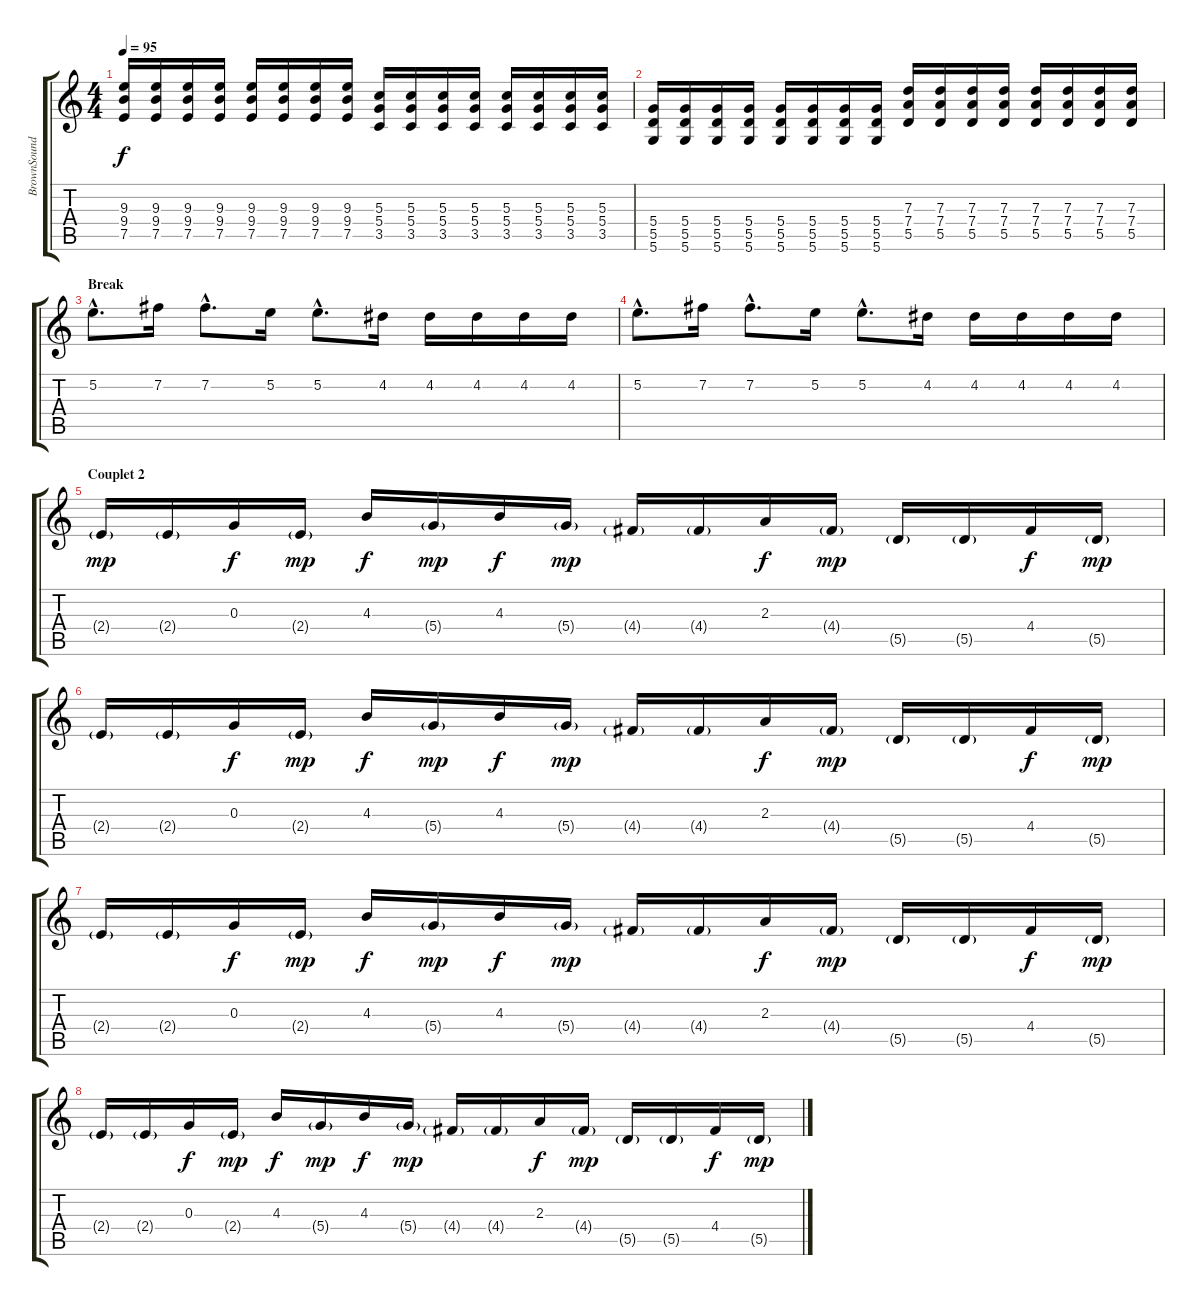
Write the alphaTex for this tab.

\track ("BrownSound" "BrownSound") {instrument distortionguitar}
\staff {score tabs}
\tuning (E4 B3 G3 D3 A2 D2) {hide}
\ts (4 4)
\tempo 95
\clef g2
\ks c
(9.3 9.4 7.5).16{dy f} (9.3 9.4 7.5).16 (9.3 9.4 7.5).16 (9.3 9.4 7.5).16 (9.3 9.4 7.5).16 (9.3 9.4 7.5).16 (9.3 9.4 7.5).16 (9.3 9.4 7.5).16 (5.3 5.4 3.5).16 (5.3 5.4 3.5).16 (5.3 5.4 3.5).16 (5.3 5.4 3.5).16 (5.3 5.4 3.5).16 (5.3 5.4 3.5).16 (5.3 5.4 3.5).16 (5.3 5.4 3.5).16 |
(5.4 5.5 5.6).16 (5.4 5.5 5.6).16 (5.4 5.5 5.6).16 (5.4 5.5 5.6).16 (5.4 5.5 5.6).16 (5.4 5.5 5.6).16 (5.4 5.5 5.6).16 (5.4 5.5 5.6).16 (7.3 7.4 5.5).16 (7.3 7.4 5.5).16 (7.3 7.4 5.5).16 (7.3 7.4 5.5).16 (7.3 7.4 5.5).16 (7.3 7.4 5.5).16 (7.3 7.4 5.5).16 (7.3 7.4 5.5).16 |
\section ("" "Break")
5.2{hac}.8{d} 7.2.16 7.2{hac}.8{d} 5.2.16 5.2{hac}.8{d} 4.2.16 4.2.16 4.2.16 4.2.16 4.2.16 |
5.2{hac}.8{d} 7.2.16 7.2{hac}.8{d} 5.2.16 5.2{hac}.8{d} 4.2.16 4.2.16 4.2.16 4.2.16 4.2.16 |
\section ("" "Couplet 2")
2.4{g}.16{dy mp} 2.4{g}.16 0.3.16{dy f} 2.4{g}.16{dy mp} 4.3.16{dy f} 5.4{g}.16{dy mp} 4.3.16{dy f} 5.4{g}.16{dy mp} 4.4{g}.16 4.4{g}.16 2.3.16{dy f} 4.4{g}.16{dy mp} 5.5{g}.16 5.5{g}.16 4.4.16{dy f} 5.5{g}.16{dy mp} |
2.4{g}.16 2.4{g}.16 0.3.16{dy f} 2.4{g}.16{dy mp} 4.3.16{dy f} 5.4{g}.16{dy mp} 4.3.16{dy f} 5.4{g}.16{dy mp} 4.4{g}.16 4.4{g}.16 2.3.16{dy f} 4.4{g}.16{dy mp} 5.5{g}.16 5.5{g}.16 4.4.16{dy f} 5.5{g}.16{dy mp} |
2.4{g}.16 2.4{g}.16 0.3.16{dy f} 2.4{g}.16{dy mp} 4.3.16{dy f} 5.4{g}.16{dy mp} 4.3.16{dy f} 5.4{g}.16{dy mp} 4.4{g}.16 4.4{g}.16 2.3.16{dy f} 4.4{g}.16{dy mp} 5.5{g}.16 5.5{g}.16 4.4.16{dy f} 5.5{g}.16{dy mp} |
2.4{g}.16 2.4{g}.16 0.3.16{dy f} 2.4{g}.16{dy mp} 4.3.16{dy f} 5.4{g}.16{dy mp} 4.3.16{dy f} 5.4{g}.16{dy mp} 4.4{g}.16 4.4{g}.16 2.3.16{dy f} 4.4{g}.16{dy mp} 5.5{g}.16 5.5{g}.16 4.4.16{dy f} 5.5{g}.16{dy mp}
